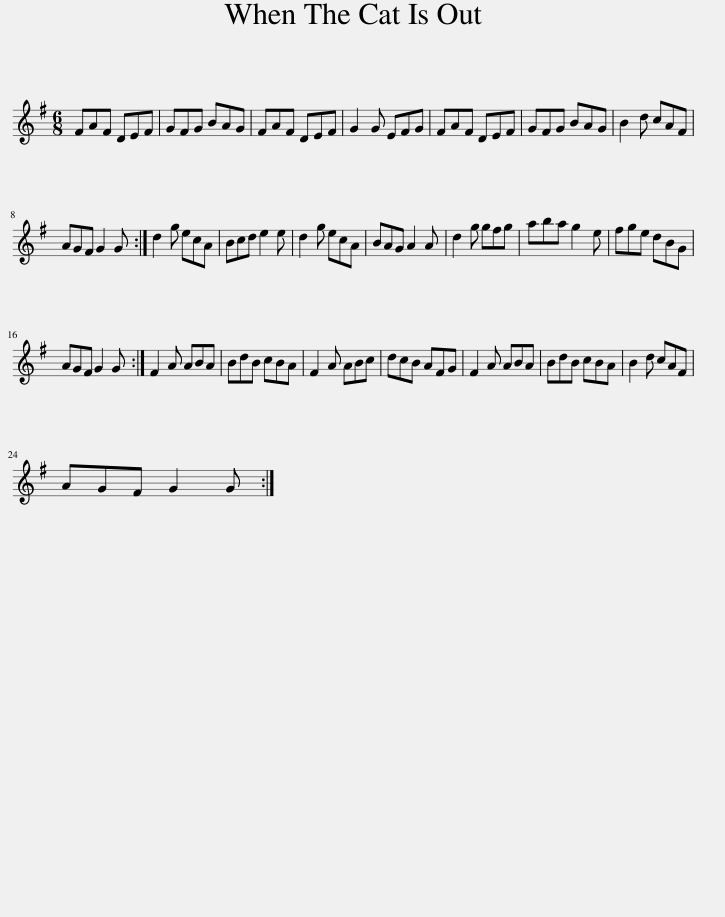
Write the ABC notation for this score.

X:1
L:1/8
M:6/8
I:linebreak $
K:G
V:1 treble
V:1
 FAF DEF | GFG BAG | FAF DEF | G2 G EFG | FAF DEF | %5
 GFG BAG | B2 d cAF |$ AGF G2 G :| d2 g ecA | Bcd e2 e | %10
 d2 g ecA | BAG A2 A | d2 g gfg | aba g2 e | fge dBG |$ %15
 AGF G2 G :| F2 A ABA | BdB cBA | F2 A ABc | dcB AFG | %20
 F2 A ABA | BdB cBA | B2 d cAF |$ AGF G2 G :| %24
